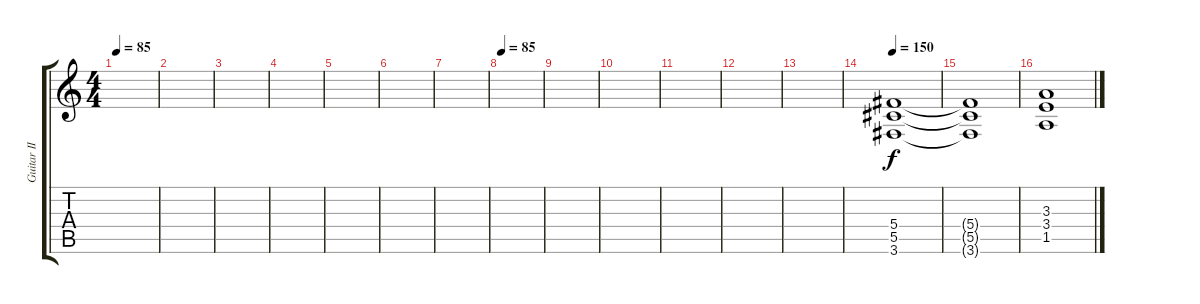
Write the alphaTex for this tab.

\track ("Guitar II" "Guitar II") {instrument distortionguitar}
\staff {score tabs}
\tuning (Eb4 Bb3 Gb3 Db3 Ab2 Eb2) {hide}
\ts (4 4)
\tempo 85
\clef g2
\ks c
|
|
|
|
|
|
|
\tempo 85
|
|
|
|
|
|
\tempo 150
(5.4 5.5 3.6).1 |
(5.4{t} 5.5{t} 3.6{t}).1 |
(3.3 3.4 1.5).1
